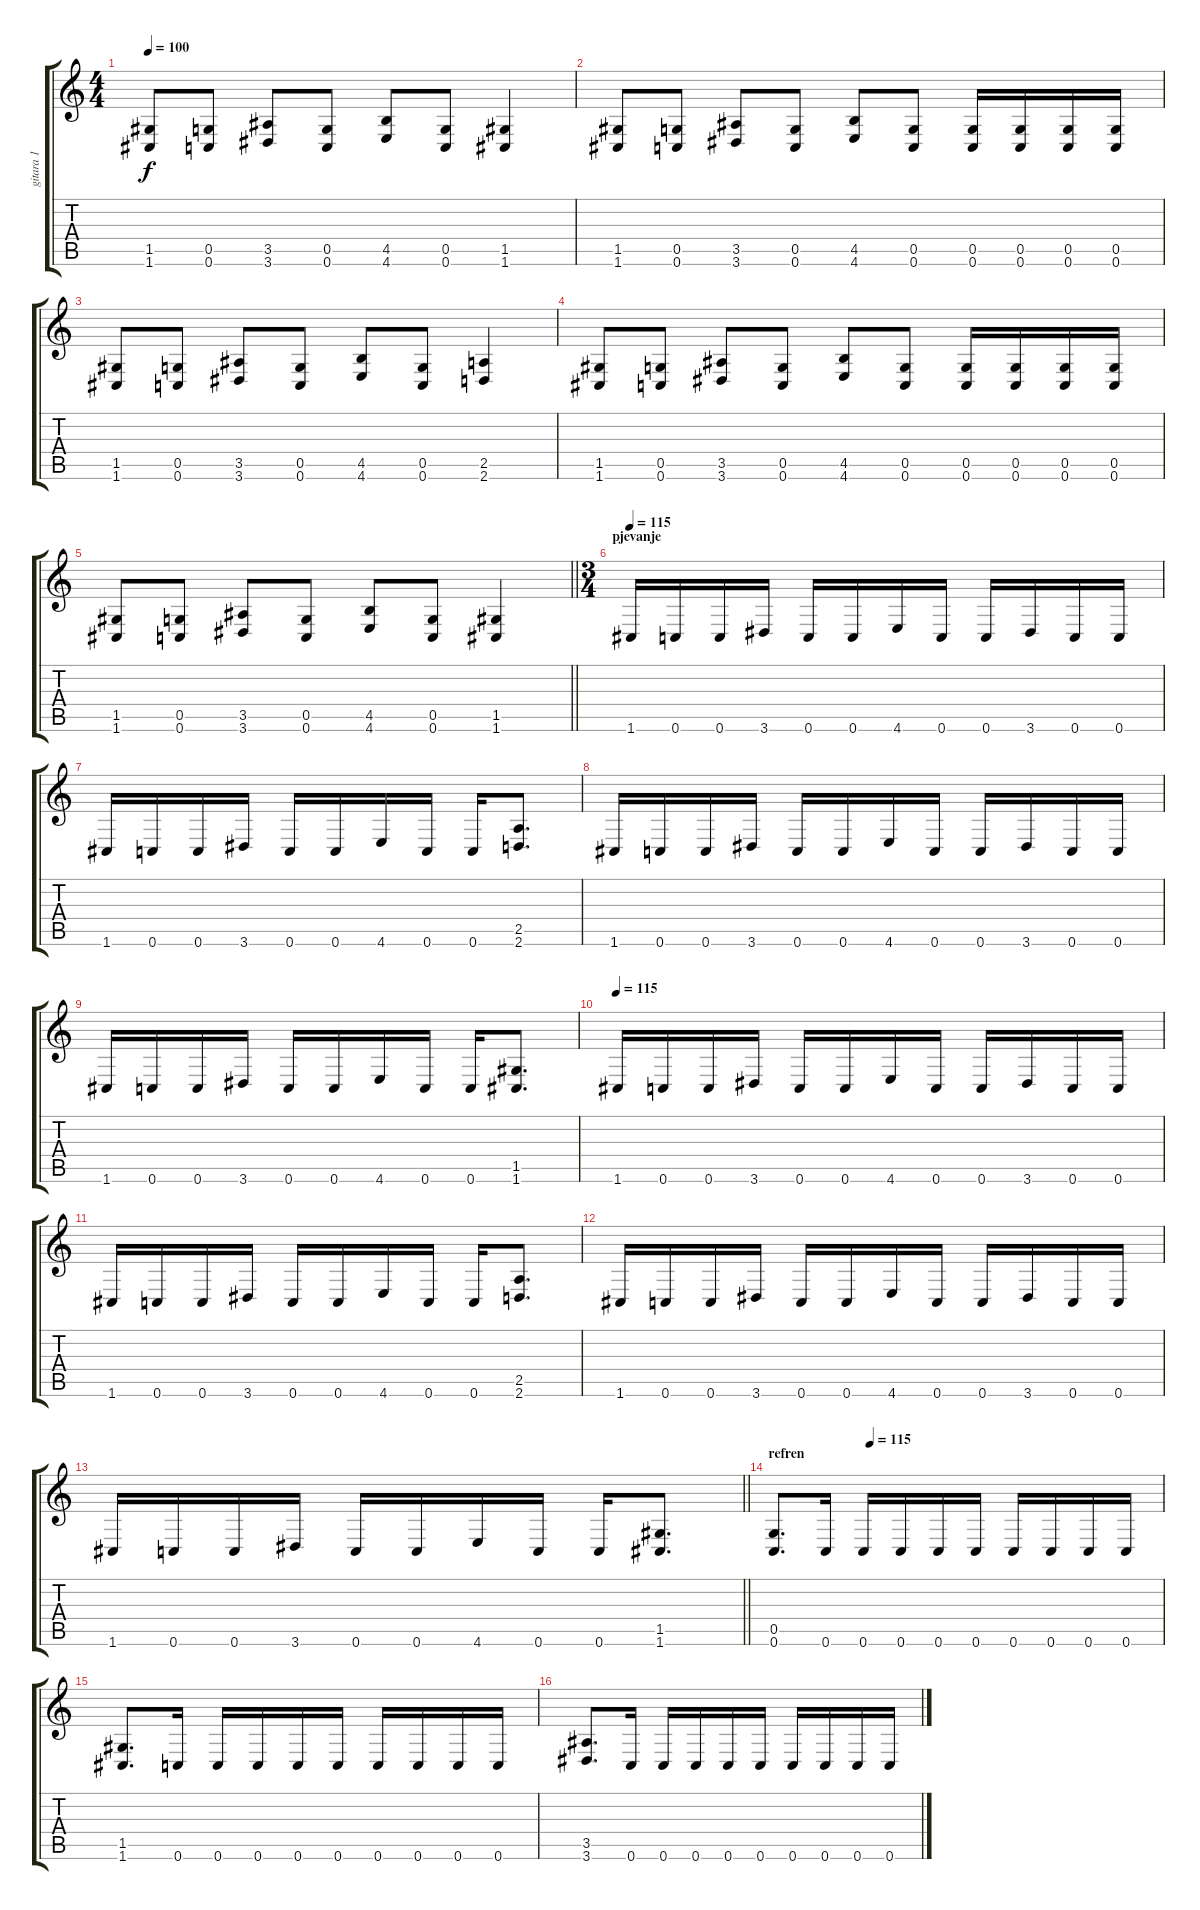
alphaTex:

\track ("gitara 1" "gitara 1") {instrument distortionguitar}
\staff {score tabs}
\tuning (D4 A3 F3 C3 G2 C2) {hide}
\ts (4 4)
\tempo 100
\clef g2
\ks c
(1.5 1.6).8{dy f} (0.5 0.6).8 (3.5 3.6).8 (0.5 0.6).8 (4.5 4.6).8 (0.5 0.6).8 (1.5 1.6).4 |
(1.5 1.6).8 (0.5 0.6).8 (3.5 3.6).8 (0.5 0.6).8 (4.5 4.6).8 (0.5 0.6).8 (0.5 0.6).16 (0.5 0.6).16 (0.5 0.6).16 (0.5 0.6).16 |
(1.5 1.6).8 (0.5 0.6).8 (3.5 3.6).8 (0.5 0.6).8 (4.5 4.6).8 (0.5 0.6).8 (2.5 2.6).4 |
(1.5 1.6).8 (0.5 0.6).8 (3.5 3.6).8 (0.5 0.6).8 (4.5 4.6).8 (0.5 0.6).8 (0.5 0.6).16 (0.5 0.6).16 (0.5 0.6).16 (0.5 0.6).16 |
\barLineRight lightlight
(1.5 1.6).8 (0.5 0.6).8 (3.5 3.6).8 (0.5 0.6).8 (4.5 4.6).8 (0.5 0.6).8 (1.5 1.6).4 |
\ts (3 4)
\section ("" "pjevanje")
\tempo 115
1.6.16 0.6.16 0.6.16 3.6.16 0.6.16 0.6.16 4.6.16 0.6.16 0.6.16 3.6.16 0.6.16 0.6.16 |
1.6.16 0.6.16 0.6.16 3.6.16 0.6.16 0.6.16 4.6.16 0.6.16 0.6.16 (2.5 2.6).8{d} |
1.6.16 0.6.16 0.6.16 3.6.16 0.6.16 0.6.16 4.6.16 0.6.16 0.6.16 3.6.16 0.6.16 0.6.16 |
1.6.16 0.6.16 0.6.16 3.6.16 0.6.16 0.6.16 4.6.16 0.6.16 0.6.16 (1.5 1.6).8{d} |
\tempo 115
1.6.16 0.6.16 0.6.16 3.6.16 0.6.16 0.6.16 4.6.16 0.6.16 0.6.16 3.6.16 0.6.16 0.6.16 |
1.6.16 0.6.16 0.6.16 3.6.16 0.6.16 0.6.16 4.6.16 0.6.16 0.6.16 (2.5 2.6).8{d} |
1.6.16 0.6.16 0.6.16 3.6.16 0.6.16 0.6.16 4.6.16 0.6.16 0.6.16 3.6.16 0.6.16 0.6.16 |
\barLineRight lightlight
1.6.16 0.6.16 0.6.16 3.6.16 0.6.16 0.6.16 4.6.16 0.6.16 0.6.16 (1.5 1.6).8{d} |
\section ("" "refren")
\tempo (115 0.25)
(0.5 0.6).8{d} 0.6.16 0.6.16 0.6.16 0.6.16 0.6.16 0.6.16 0.6.16 0.6.16 0.6.16 |
(1.5 1.6).8{d} 0.6.16 0.6.16 0.6.16 0.6.16 0.6.16 0.6.16 0.6.16 0.6.16 0.6.16 |
(3.5 3.6).8{d} 0.6.16 0.6.16 0.6.16 0.6.16 0.6.16 0.6.16 0.6.16 0.6.16 0.6.16
